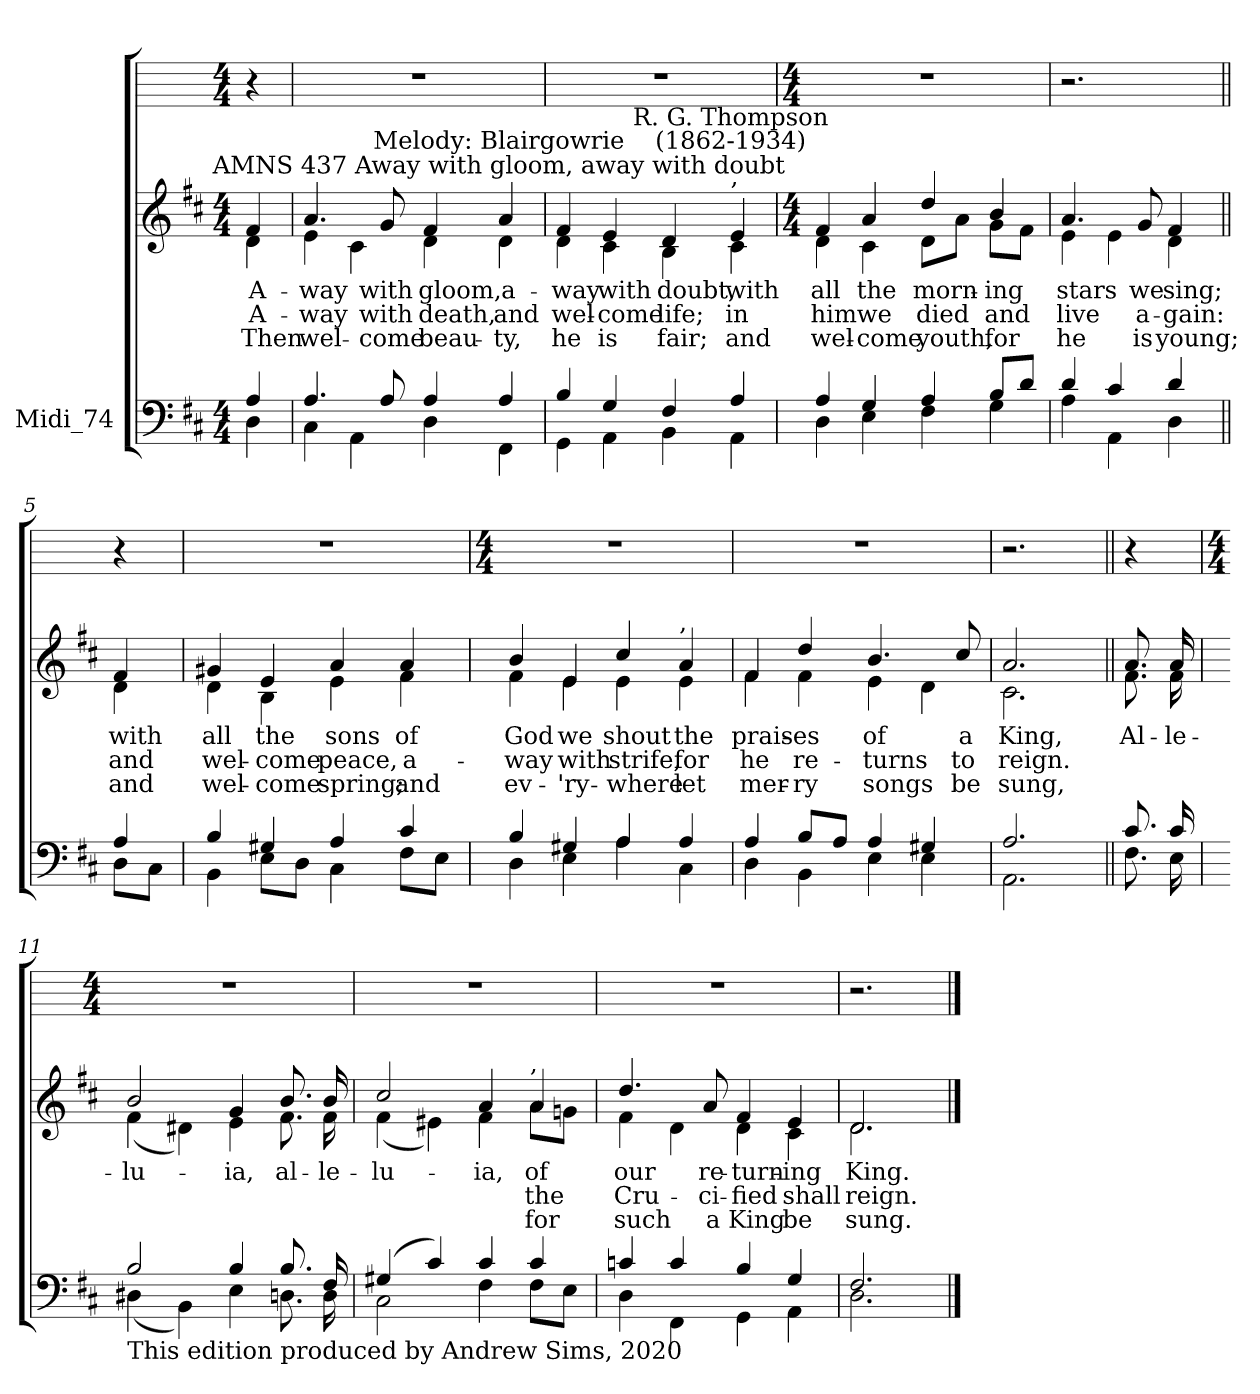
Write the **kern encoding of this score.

**kern	**kern	**text	**text	**text	**kern
*part3	*part2	*part2	*part2	*part2	*part1
*staff3	*staff2	*staff2	*staff2	*staff2	*staff1
*I"Midi_74	*	*	*	*	*
*clefF4	*clefG2	*	*	*	*
*k[f#c#]	*k[f#c#]	*	*	*	*
*D:	*D:	*	*	*	*
*M4/4	*M4/4	*	*	*	*M4/4
=	=	=	=	=	=
*^	*	*	*	*	*
!	!	!LO:TX:a:cj:t=Edward Shillito\n(1872-1948)	!	!	!	!
!	!	!	!LO:LY:b	!LO:LY:b	!LO:LY:b	!
*	*	*^	*	*	*	*
4A/	4D\	4f#/	4d\	A-	-A-	-Then	4r
=1	=1	=1	=1	=1	=1	=1	=1
!	!	!	!	!LO:LY:b	!LO:LY:b	!LO:LY:b	!
4.A/	4C#\	4.a/	4e\	way	way	wel-	1r
.	4AA\	.	4c#\	.	.	.	.
!	!	!	!	!LO:LY:b	!LO:LY:b	!LO:LY:b	!
8A/	.	8g/	.	-with	with	come	.
!	!	!	!	!LO:LY:b	!LO:LY:b	!LO:LY:b	!
4A/	4D\	4f#/	4d\	gloom,	death,	beau-	.
!	!	!LO:TX:a:cj:t=AMNS 437 Away with gloom, away with doubt	!	!	!	!	!
!	!	!LO:TX:a:cj:t=Melody&colon; Blairgowrie	!	!	!	!	!
!	!	!	!	!LO:LY:b	!LO:LY:b	!LO:LY:b	!
4A/	4FF#\	4a/	4d\	-a-	-and	ty,	.
=2	=2	=2	=2	=2	=2	=2	=2
!	!	!	!	!LO:LY:b	!LO:LY:b	!LO:LY:b	!
4B/	4GG\	4f#/	4d\	way	wel-	-he	1r
!	!	!	!	!LO:LY:b	!LO:LY:b	!LO:LY:b	!
4G/	4AA\	4e/	4c#\	with	come	is	.
!	!	!	!	!LO:LY:b	!LO:LY:b	!LO:LY:b	!
4F#/	4BB\	4d/	4B\	doubt,	life;	fair;	.
!	!	!LO:TX:a:cj:t=R. G. Thompson\n(1862-1934)	!	!	!	!	!
!	!	!LO:TX:a:t=,	!	!	!	!	!
!	!	!	!	!LO:LY:b	!LO:LY:b	!LO:LY:b	!
4A/	4AA\	4e/	4c#\	with	in	and	.
!!LO:LB:g=z
=3	=3	=3	=3	=3	=3	=3	=3
*	*	*M4/4	*	*	*	*	*M4/4
!	!	!	!	!LO:LY:b	!LO:LY:b	!LO:LY:b	!
4A/	4D\	4f#/	4d\	all	him	wel-	1r
!	!	!	!	!LO:LY:b	!LO:LY:b	!LO:LY:b	!
4G/	4E\	4a/	4c#\	-the	we	come	.
!	!	!	!	!LO:LY:b	!LO:LY:b	!LO:LY:b	!
4A/	4F#\	4dd/	8d\L	morn-	-died	youth,	.
.	.	.	8a\J	.	.	.	.
!	!	!	!	!LO:LY:b	!LO:LY:b	!LO:LY:b	!
8B/L	4G\	4b/	8g\L	ing	and	for	.
8d/J	.	.	8f#\J	.	.	.	.
=4	=4	=4	=4	=4	=4	=4	=4
!	!	!	!	!LO:LY:b	!LO:LY:b	!LO:LY:b	!
4d/	4A\	4.a/	4e\	stars	live	he	2.r
4c#/	4AA\	.	4e\	.	.	.	.
!	!	!	!	!LO:LY:b	!LO:LY:b	!LO:LY:b	!
.	.	8g/	.	we	a-	-is	.
!	!	!	!	!LO:LY:b	!LO:LY:b	!LO:LY:b	!
4d/	4D\	4f#/	4d\	sing;	gain:	young;	.
=5||	=5||	=5||	=5||	=5||	=5||	=5||	=5||
!	!	!	!	!LO:LY:b	!LO:LY:b	!LO:LY:b	!
4A/	8D\L	4f#/	4d\	with	and	and	4r
.	8C#\J	.	.	.	.	.	.
=6	=6	=6	=6	=6	=6	=6	=6
!	!	!	!	!LO:LY:b	!LO:LY:b	!LO:LY:b	!
4B/	4BB\	4g#X/	4d\	all	wel-	-wel-	1r
!	!	!	!	!LO:LY:b	!LO:LY:b	!LO:LY:b	!
4G#X/	8E\L	4e/	4B\	-the	come	come	.
.	8D\J	.	.	.	.	.	.
!	!	!	!	!LO:LY:b	!LO:LY:b	!LO:LY:b	!
4A/	4C#\	4a/	4e\	sons	peace,	spring;	.
!	!	!	!	!LO:LY:b	!LO:LY:b	!LO:LY:b	!
4c#/	8F#\L	4a/	4f#\	of	a-	-and	.
.	8E\J	.	.	.	.	.	.
!!LO:LB:g=z
=7	=7	=7	=7	=7	=7	=7	=7
*	*	*	*	*	*	*	*M4/4
!	!	!	!	!LO:LY:b	!LO:LY:b	!LO:LY:b	!
4B/	4D\	4b/	4f#\	God	way	ev-	1r
!	!	!	!	!LO:LY:b	!LO:LY:b	!LO:LY:b	!
4G#X/	4E\	4e/	4e\	-we	with	'ry-	.
!	!	!	!	!LO:LY:b	!LO:LY:b	!LO:LY:b	!
4A/	4A\	4cc#/	4e\	-shout	strife,	where	.
!	!	!LO:TX:a:t=,	!	!	!	!	!
!	!	!	!	!LO:LY:b	!LO:LY:b	!LO:LY:b	!
4A/	4C#\	4a/	4e\	the	for	let	.
=8	=8	=8	=8	=8	=8	=8	=8
!	!	!	!	!LO:LY:b	!LO:LY:b	!LO:LY:b	!
4A/	4D\	4f#/	4f#\	prais-	-he	mer-	1r
!	!	!	!	!LO:LY:b	!LO:LY:b	!LO:LY:b	!
8B/L	4BB\	4dd/	4f#\	-es	re-	-ry	.
8A/J	.	.	.	.	.	.	.
!	!	!	!	!LO:LY:b	!LO:LY:b	!LO:LY:b	!
4A/	4E\	4.b/	4e\	of	turns	songs	.
4G#X/	4E\	.	4d\	.	.	.	.
!	!	!	!	!LO:LY:b	!LO:LY:b	!LO:LY:b	!
.	.	8cc#/	.	a	to	be	.
=9	=9	=9	=9	=9	=9	=9	=9
!	!	!	!	!LO:LY:b	!LO:LY:b	!LO:LY:b	!
2.A/	2.AA\	2.a/	2.c#\	King,	reign.	sung,	2.r
=10||	=10||	=10||	=10||	=10||	=10||	=10||	=10||
!	!	!	!	!LO:LY:b	!	!	!
8.c#/	8.F#\	8.a/	8.f#\	Al-	.	.	4r
!	!	!	!	!LO:LY:b	!	!	!
16c#/	16E\	16a/	16f#\	-le-	.	.	.
!!LO:LB:g=z
=11	=11	=11	=11	=11	=11	=11	=11
*	*	*	*	*	*	*	*M4/4
!LO:TX:b:t=This edition produced by Andrew Sims, 2020	!	!	!	!	!	!	!
!	!	!	!	!LO:LY:b	!	!	!
2B/	(<4D#X\	2b/	(<4f#\	-lu-	.	.	1r
.	4BB\)	.	4d#X\)	.	.	.	.
!	!	!	!	!LO:LY:b	!	!	!
4B/	4E\	4g/	4e\	-ia,	.	.	.
!	!	!	!	!LO:LY:b	!	!	!
8.B/	8.Dn\	8.b/	8.f#\	al-	.	.	.
!	!	!	!	!LO:LY:b	!	!	!
16F#/	16D\	16b/	16f#\	-le-	.	.	.
=12	=12	=12	=12	=12	=12	=12	=12
!	!	!	!	!LO:LY:b	!	!	!
(>4G#X/	2C#\	2cc#/	(<4f#\	-lu-	.	.	1r
4c#/)	.	.	4e#X\)	.	.	.	.
!	!	!	!	!LO:LY:b	!	!	!
4c#/	4F#\	4a/	4f#\	-ia,	.	.	.
!	!	!LO:TX:a:t=,	!	!	!	!	!
!	!	!	!	!LO:LY:b	!LO:LY:b	!LO:LY:b	!
4c#/	8F#\L	4a/	8a\L	of	the	for	.
.	8E\J	.	8gn\J	.	.	.	.
=13	=13	=13	=13	=13	=13	=13	=13
!	!	!	!	!LO:LY:b	!LO:LY:b	!LO:LY:b	!
4cn/	4D\	4.dd/	4f#\	our	Cru-	-such	1r
4c/	4FF#\	.	4d\	.	.	.	.
!	!	!	!	!LO:LY:b	!LO:LY:b	!LO:LY:b	!
.	.	8a/	.	re-	-ci-	-a	.
!	!	!	!	!LO:LY:b	!LO:LY:b	!LO:LY:b	!
4B/	4GG\	4f#/	4d\	turn-	-fied	King	.
!	!	!	!	!LO:LY:b	!LO:LY:b	!LO:LY:b	!
4G/	4AA\	4e/	4c#\	ing	shall	be	.
=14	=14	=14	=14	=14	=14	=14	=14
!	!	!	!	!LO:LY:b	!LO:LY:b	!LO:LY:b	!
2.F#/	2.D\	2.d/	2.d\	King.	reign.	sung.	2.r
*v	*v	*	*	*	*	*	*
*	*v	*v	*	*	*	*
==	==	==	==	==	==
*-	*-	*-	*-	*-	*-
